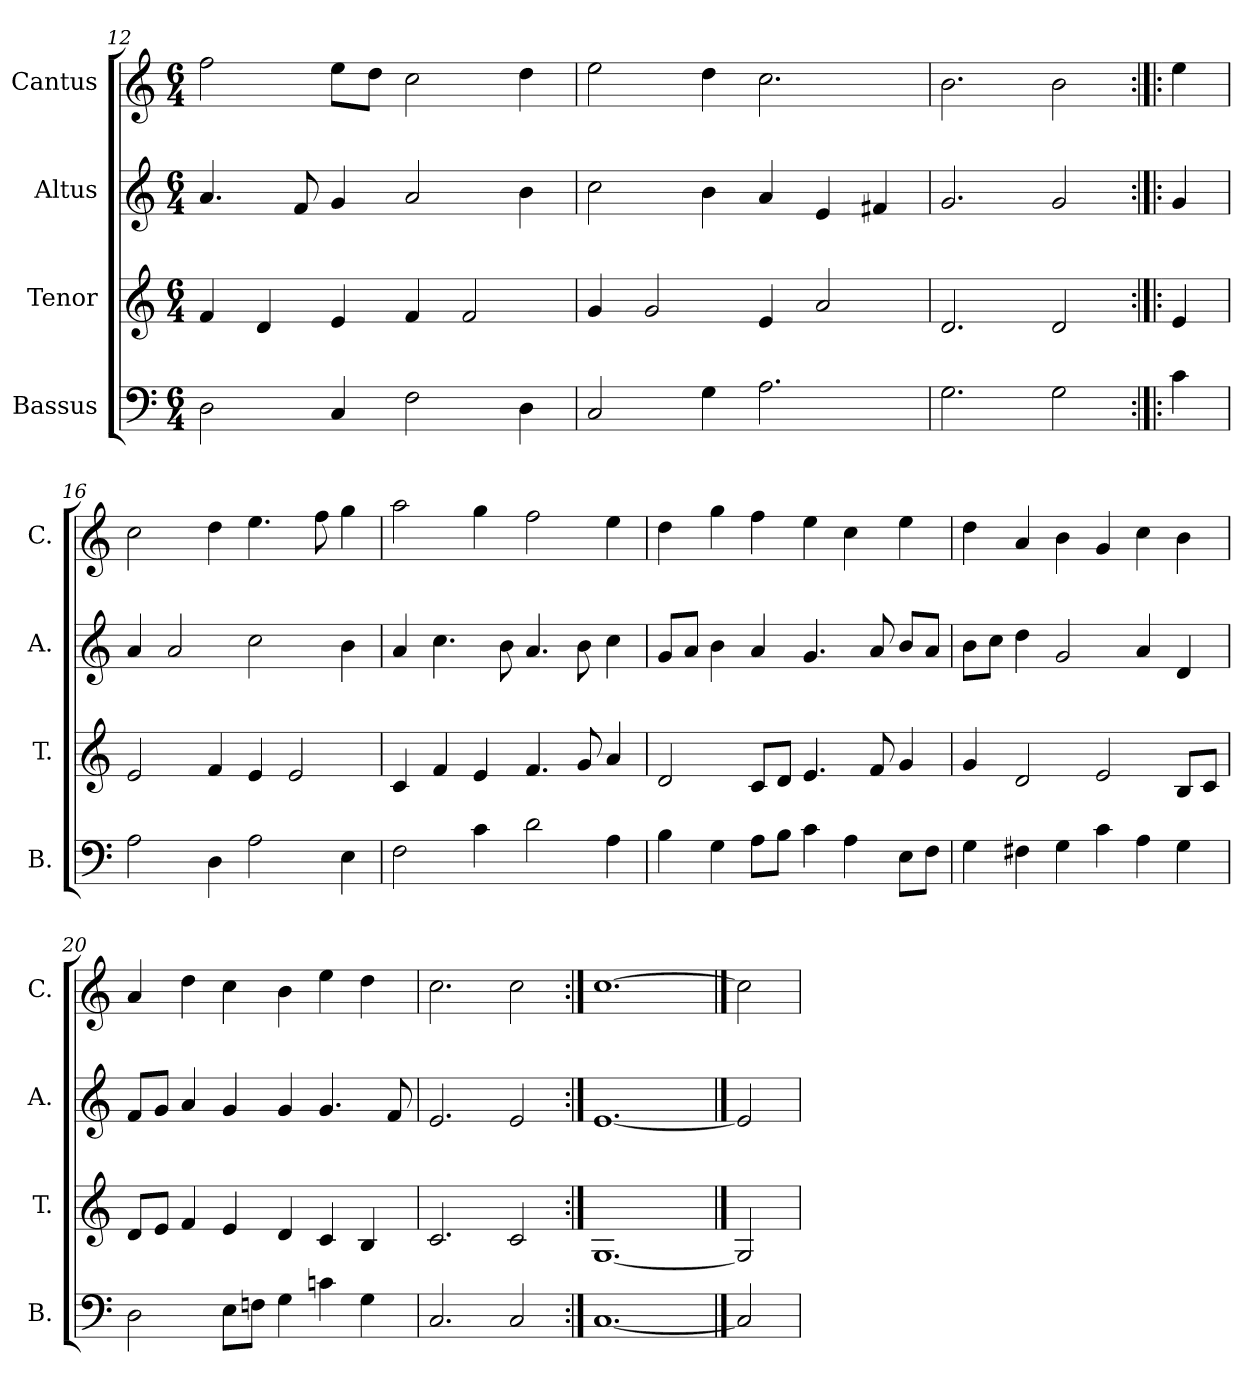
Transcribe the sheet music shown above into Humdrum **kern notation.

**kern	**kern	**kern	**kern
*part4	*part3	*part2	*part1
*staff4	*staff3	*staff2	*staff1
*I"Bassus	*I"Tenor	*I"Altus	*I"Cantus
*I'B.	*I'T.	*I'A.	*I'C.
!!LO:LB:g=z
*clefF4	*clefG2	*clefG2	*clefG2
*k[]	*k[]	*k[]	*k[]
*M6/4	*M6/4	*M6/4	*M6/4
=12	=12	=12	=12
2D\	4f/	4.a/	2ff\
.	4d/	.	.
.	.	8f/	.
4C/	4e/	4g/	8ee\L
.	.	.	8dd\J
2F\	4f/	2a/	2cc\
.	2f/	.	.
4D\	.	4b\	4dd\
=13	=13	=13	=13
2C/	4g/	2cc\	2ee\
.	2g/	.	.
4G\	.	4b\	4dd\
2.A\	4e/	4a/	2.cc\
.	2a/	4e/	.
.	.	4f#X/	.
=14	=14	=14	=14
2.G\	2.d/	2.g/	2.b\
2G\	2d/	2g/	2b\
=15:|!|:	=15:|!|:	=15:|!|:	=15:|!|:
4c\	4e/	4g/	4ee\
=16	=16	=16	=16
2A\	2e/	4a/	2cc\
.	.	2a/	.
4D\	4f/	.	4dd\
2A\	4e/	2cc\	4.ee\
.	2e/	.	.
.	.	.	8ff\
4E\	.	4b\	4gg\
=17	=17	=17	=17
2F\	4c/	4a/	2aa\
.	4f/	4.cc\	.
4c\	4e/	.	4gg\
.	.	8b\	.
2d\	4.f/	4.a/	2ff\
.	8g/	8b\	.
4A\	4a/	4cc\	4ee\
=18	=18	=18	=18
4B\	2d/	8g/L	4dd\
.	.	8a/J	.
4G\	.	4b\	4gg\
8A\L	8c/L	4a/	4ff\
8B\J	8d/J	.	.
4c\	4.e/	4.g/	4ee\
4A\	.	.	4cc\
.	8f/	8a/	.
8E\L	4g/	8b/L	4ee\
8F\J	.	8a/J	.
=19	=19	=19	=19
4G\	4g/	8b\L	4dd\
.	.	8cc\J	.
4F#X\	2d/	4dd\	4a/
4G\	.	2g/	4b\
4c\	2e/	.	4g/
4A\	.	4a/	4cc\
4G\	8B/L	4d/	4b\
.	8c/J	.	.
=20	=20	=20	=20
2D\	8d/L	8f/L	4a/
.	8e/J	8g/J	.
.	4f/	4a/	4dd\
8E\L	4e/	4g/	4cc\
8Fn\J	.	.	.
4G\	4d/	4g/	4b\
4cn\	4c/	4.g/	4ee\
4G\	4B/	.	4dd\
.	.	8f/	.
=21	=21	=21	=21
2.C/	2.c/	2.e/	2.cc\
2C/	2c/	2e/	2cc\
=22:|!	=22:|!	=22:|!	=22:|!
[1.C	[1.G	[1.e	[1.cc
==23	==23	==23	==23
2C]	2G]	2e]	2cc]
=	=	=	=
*-	*-	*-	*-
